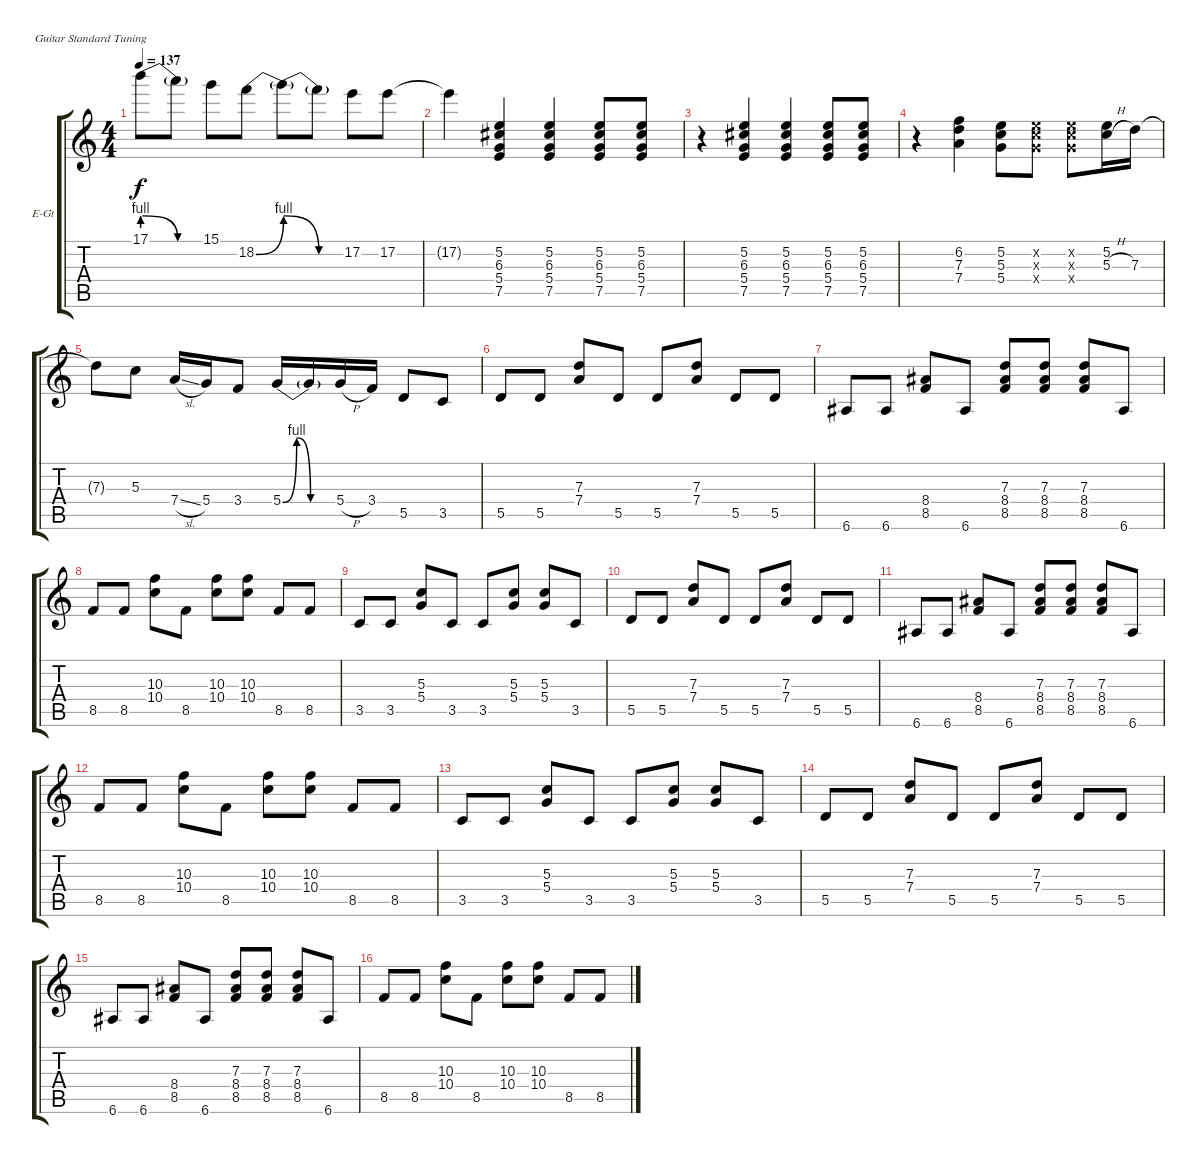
\bracketExtendMode groupsimilarinstruments
\firstSystemTrackNameOrientation horizontal
\otherSystemsTrackNameOrientation horizontal
\track ("Æ®·¢ 1" "E-Gt") {instrument overdrivenguitar}
\staff {score tabs}
\tuning (E4 B3 G3 D3 A2 E2)
\ts (4 4)
\tempo 137
\clef g2
\ks c
17.1{be (release 0 4 60 0) t}.8{dy f} 17.1{be (hold 0 0 60 0) t}.8 15.1.8 18.2{be (bend 0 0 60 4)}.8 18.2{be (release 0 4 60 0) t}.8 18.2{be (hold 0 0 60 0) t}.8 17.2.8 17.2.8 |
17.2{t}.4 (5.2 6.3 5.4 7.5).4 (5.2 6.3 5.4 7.5).4 (5.2 6.3 5.4 7.5).8 (5.2 6.3 5.4 7.5).8 |
r.4 (5.2 6.3 5.4 7.5).4 (5.2 6.3 5.4 7.5).4 (5.2 6.3 5.4 7.5).8 (5.2 6.3 5.4 7.5).8 |
r.4 (6.2 7.3 7.4).4 (5.2 5.3 5.4).8 (5.2{x} 5.3{x} 5.4{x}).8 (5.2{x} 5.3{x} 5.4{x}).8 (5.2 5.3{h}).16 7.3.16 |
7.3{t}.8 5.3.8 7.4{sl}.16 5.4.16 3.4.8 5.4{be (bendrelease 0 0 30 4 30 4 60 0)}.16 5.4{be (hold 0 0 60 0) t}.16 5.4{h}.16 3.4.16 5.5.8 3.5.8 |
5.5.8 5.5.8 (7.3 7.4).8 5.5.8 5.5.8 (7.3 7.4).8 5.5.8 5.5.8 |
6.6.8 6.6.8 (8.4 8.5).8 6.6.8 (7.3 8.4 8.5).8 (7.3 8.4 8.5).8 (7.3 8.4 8.5).8 6.6.8 |
8.5.8 8.5.8 (10.3 10.4).8 8.5.8 (10.3 10.4).8 (10.3 10.4).8 8.5.8 8.5.8 |
3.5.8 3.5.8 (5.3 5.4).8 3.5.8 3.5.8 (5.3 5.4).8 (5.3 5.4).8 3.5.8 |
5.5.8 5.5.8 (7.3 7.4).8 5.5.8 5.5.8 (7.3 7.4).8 5.5.8 5.5.8 |
6.6.8 6.6.8 (8.4 8.5).8 6.6.8 (7.3 8.4 8.5).8 (7.3 8.4 8.5).8 (7.3 8.4 8.5).8 6.6.8 |
8.5.8 8.5.8 (10.3 10.4).8 8.5.8 (10.3 10.4).8 (10.3 10.4).8 8.5.8 8.5.8 |
3.5.8 3.5.8 (5.3 5.4).8 3.5.8 3.5.8 (5.3 5.4).8 (5.3 5.4).8 3.5.8 |
5.5.8 5.5.8 (7.3 7.4).8 5.5.8 5.5.8 (7.3 7.4).8 5.5.8 5.5.8 |
6.6.8 6.6.8 (8.4 8.5).8 6.6.8 (7.3 8.4 8.5).8 (7.3 8.4 8.5).8 (7.3 8.4 8.5).8 6.6.8 |
8.5.8 8.5.8 (10.3 10.4).8 8.5.8 (10.3 10.4).8 (10.3 10.4).8 8.5.8 8.5.8
